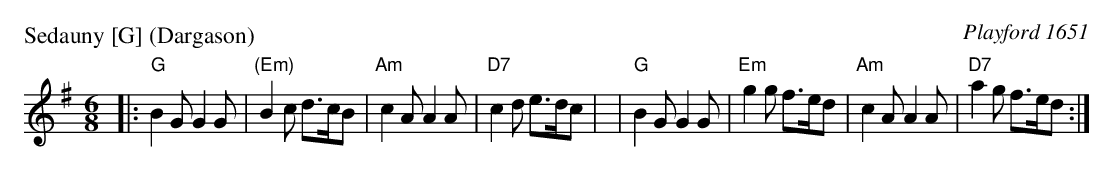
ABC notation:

X:1
P: Sedauny [G] (Dargason)
O: Playford 1651
M: 6/8
L: 1/8
K: G
|:"G"B2G G2G | "(Em)"B2c d>cB | "Am"c2A A2A | "D7"c2d e>dc |\
| "G"B2G G2G |  "Em" g2g f>ed | "Am"c2A A2A | "D7"a2g f>ed :|
